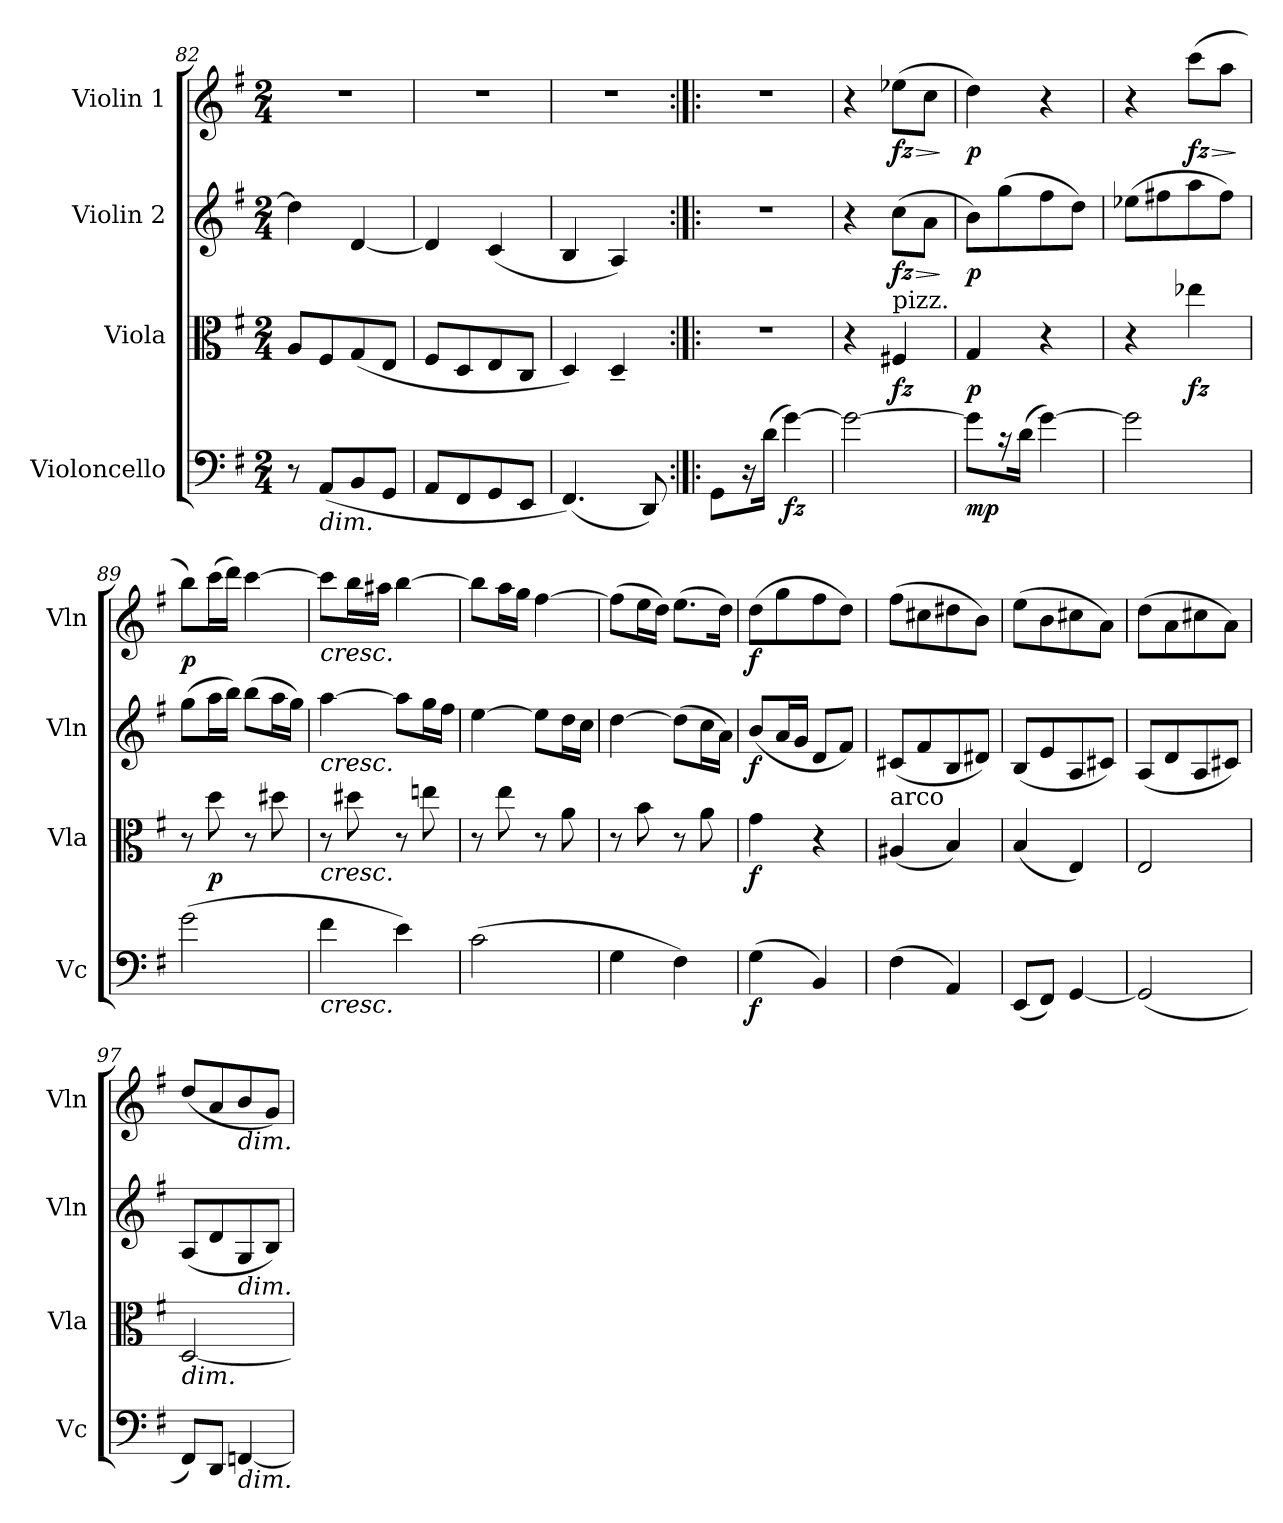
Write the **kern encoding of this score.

**kern	**dynam	**kern	**dynam	**kern	**dynam	**kern	**dynam
*part4	*part4	*part3	*part3	*part2	*part2	*part1	*part1
*staff4	*staff4	*staff3	*staff3	*staff2	*staff2	*staff1	*staff1
*I"Violoncello	*	*I"Viola	*	*I"Violin 2	*	*I"Violin 1	*
*I'Vc	*	*I'Vla	*	*I'Vln	*	*I'Vln	*
*clefF4	*	*clefC3	*	*clefG2	*	*clefG2	*
*k[f#]	*	*k[f#]	*	*k[f#]	*	*k[f#]	*
*M2/4	*	*M2/4	*	*M2/4	*	*M2/4	*
=82	=82	=82	=82	=82	=82	=82	=82
8r	.	8A/L	.	4dd\]	.	2r	.
!LO:TX:b:i:t=dim.	!	!	!	!	!	!	!
(<8AA/L	.	8F#/	.	.	.	.	.
8BB/	.	(8G/	.	[<4d/	.	.	.
8GG/J	.	8E/J	.	.	.	.	.
=83	=83	=83	=83	=83	=83	=83	=83
8AA/L	.	8F#/L	.	4d/]	.	2r	.
8FF#/	.	8D/	.	.	.	.	.
8GG/	.	8E/	.	(4c/	.	.	.
8EE/J	.	8C/J	.	.	.	.	.
=84	=84	=84	=84	=84	=84	=84	=84
(4.FF#/)	.	4D/)	.	4B/	.	2r	.
.	.	4D~/	.	4A/)	.	.	.
8DD/)	.	.	.	.	.	.	.
=85:|!|:	=85:|!|:	=85:|!|:	=85:|!|:	=85:|!|:	=85:|!|:	=85:|!|:	=85:|!|:
8GG\L	.	2r	.	2r	.	2r	.
16r	.	.	.	.	.	.	.
(>16d\JJ	.	.	.	.	.	.	.
!	!LO:DY:b	!	!	!	!	!	!
[4g\)	fz	.	.	.	.	.	.
=86	=86	=86	=86	=86	=86	=86	=86
*^	*	*	*	*	*	*	*
2g\_	4ryy	.	4r	.	4r	.	4r	.
!	!	!	!LO:TX:a:t=pizz.	!	!	!	!	!
!	!	!	!	!LO:DY:b	!	!LO:HP:b	!	!LO:HP:b
!	!	!	!	!	!	!LO:DY:n=1:b	!	!LO:DY:n=1:b
.	4ryy	.	4F#X/	fz	(8cc\L	> fz	(8ee-X\L	> fz
.	.	.	.	.	8a\J	.	8cc\J	.
*v	*v	*	*	*	*	*	*	*
.	.	.	.	.	]	.	]
=87	=87	=87	=87	=87	=87	=87	=87
!	!LO:DY:b	!	!LO:DY:b	!	!LO:DY:b	!	!LO:DY:b
8g\L]	mp	4G/	p	8b\L)	p	4dd\)	p
16r	.	.	.	(8gg\	.	.	.
(>16d\JJ	.	.	.	.	.	.	.
[>4g\)	.	4r	.	8ff#\	.	4r	.
.	.	.	.	8dd\J)	.	.	.
=88	=88	=88	=88	=88	=88	=88	=88
2g\]	.	4r	.	(8ee-X\L	.	4r	.
.	.	.	.	8ff#X\	.	.	.
!	!	!	!LO:DY:b	!	!	!	!LO:HP:b
!	!	!	!	!	!	!	!LO:DY:n=1:b
.	.	4ee-X\	fz	8aa\	.	(8ccc\L	> fz
.	.	.	.	8ff#\J)	.	8aa\J	.
.	.	.	.	.	.	.	]
!!LO:LB:g=z
=89	=89	=89	=89	=89	=89	=89	=89
!	!	!	!	!	!	!	!LO:DY:b
(2g\	.	8r	.	(8gg\L	.	8bb\L)	p
!	!	!	!LO:DY:b	!	!	!	!
.	.	8dd\	p	16aa\L	.	(16ccc\L	.
.	.	.	.	16bb\JJ)	.	16ddd\JJ)	.
.	.	8r	.	(8bb\L	.	[4ccc\	.
.	.	8dd#X\	.	16aa\L	.	.	.
.	.	.	.	16gg\JJ)	.	.	.
!!LO:LB:g=z
=90	=90	=90	=90	=90	=90	=90	=90
!	!	!	!	!	!	!LO:TX:b:i:t=cresc.	!
!	!	!	!	!LO:TX:b:i:t=cresc.	!	!	!
!	!	!LO:TX:b:i:t=cresc.	!	!	!	!	!
!LO:TX:b:i:t=cresc.	!	!	!	!	!	!	!
4f#\	.	8r	.	[>4aa\	.	8ccc\L]	.
.	.	8dd#X\	.	.	.	16bb\L	.
.	.	.	.	.	.	16aa#X\JJ	.
4e\)	.	8r	.	8aa\L]	.	[>4bb\	.
.	.	8een\	.	16gg\L	.	.	.
.	.	.	.	16ff#\JJ	.	.	.
=91	=91	=91	=91	=91	=91	=91	=91
(>2c\	.	8r	.	[>4ee\	.	8bb\L]	.
.	.	8ee\	.	.	.	16aa\L	.
.	.	.	.	.	.	16gg\JJ	.
.	.	8r	.	8ee\L]	.	[>4ff#\	.
.	.	8a\	.	16dd\L	.	.	.
.	.	.	.	16cc\JJ	.	.	.
=92	=92	=92	=92	=92	=92	=92	=92
4G\	.	8r	.	[4dd\	.	(8ff#\L]	.
.	.	8b\	.	.	.	16ee\L	.
.	.	.	.	.	.	16dd\JJ)	.
4F#\)	.	8r	.	(8dd\L]	.	(8.ee\L	.
.	.	8a\	.	16cc\L	.	.	.
.	.	.	.	16a\JJ)	.	16dd\Jk)	.
=93	=93	=93	=93	=93	=93	=93	=93
!	!LO:DY:b	!	!LO:DY:b	!	!LO:DY:b	!	!LO:DY:b
(>4G\	f	4g\	f	(8b/L	f	(8dd\L	f
.	.	.	.	16a/L	.	8gg\	.
.	.	.	.	16g/JJ	.	.	.
4BB/)	.	4r	.	8d/L	.	8ff#\	.
.	.	.	.	8f#/J)	.	8dd\J)	.
=94	=94	=94	=94	=94	=94	=94	=94
!	!	!LO:TX:a:t=arco	!	!	!	!	!
(>4F#\	.	(4A#X/	.	(8c#X/L	.	(8ff#\L	.
.	.	.	.	8f#/	.	8cc#X\	.
4AA/)	.	4B/)	.	8B/	.	8dd#X\	.
.	.	.	.	8d#X/J)	.	8b\J)	.
=95	=95	=95	=95	=95	=95	=95	=95
(<8EE/L	.	(4B/	.	(8B/L	.	(8ee\L	.
8FF#/J)	.	.	.	8e/	.	8b\	.
[<4GG/	.	4E/)	.	8A/	.	8cc#X\	.
.	.	.	.	8c#X/J)	.	8a\J)	.
=96	=96	=96	=96	=96	=96	=96	=96
(<2GG/]	.	2E/	.	(8A/L	.	(8dd\L	.
.	.	.	.	8d/	.	8a\	.
.	.	.	.	8A/	.	8cc#X\	.
.	.	.	.	8c#X/J)	.	8a\J)	.
=97	=97	=97	=97	=97	=97	=97	=97
!	!	!LO:TX:b:i:t=dim.	!	!	!	!	!
8FF#/L)	.	[2D/	.	(8A/L	.	(8dd/L	.
8DD/J	.	.	.	8d/	.	8a/	.
!	!	!	!	!	!	!LO:TX:b:i:t=dim.	!
!	!	!	!	!LO:TX:b:i:t=dim.	!	!	!
!LO:TX:b:i:t=dim.	!	!	!	!	!	!	!
[<4FFn/	.	.	.	8G/	.	8b/	.
.	.	.	.	8B/J)	.	8g/J)	.
=	=	=	=	=	=	=	=
*-	*-	*-	*-	*-	*-	*-	*-
